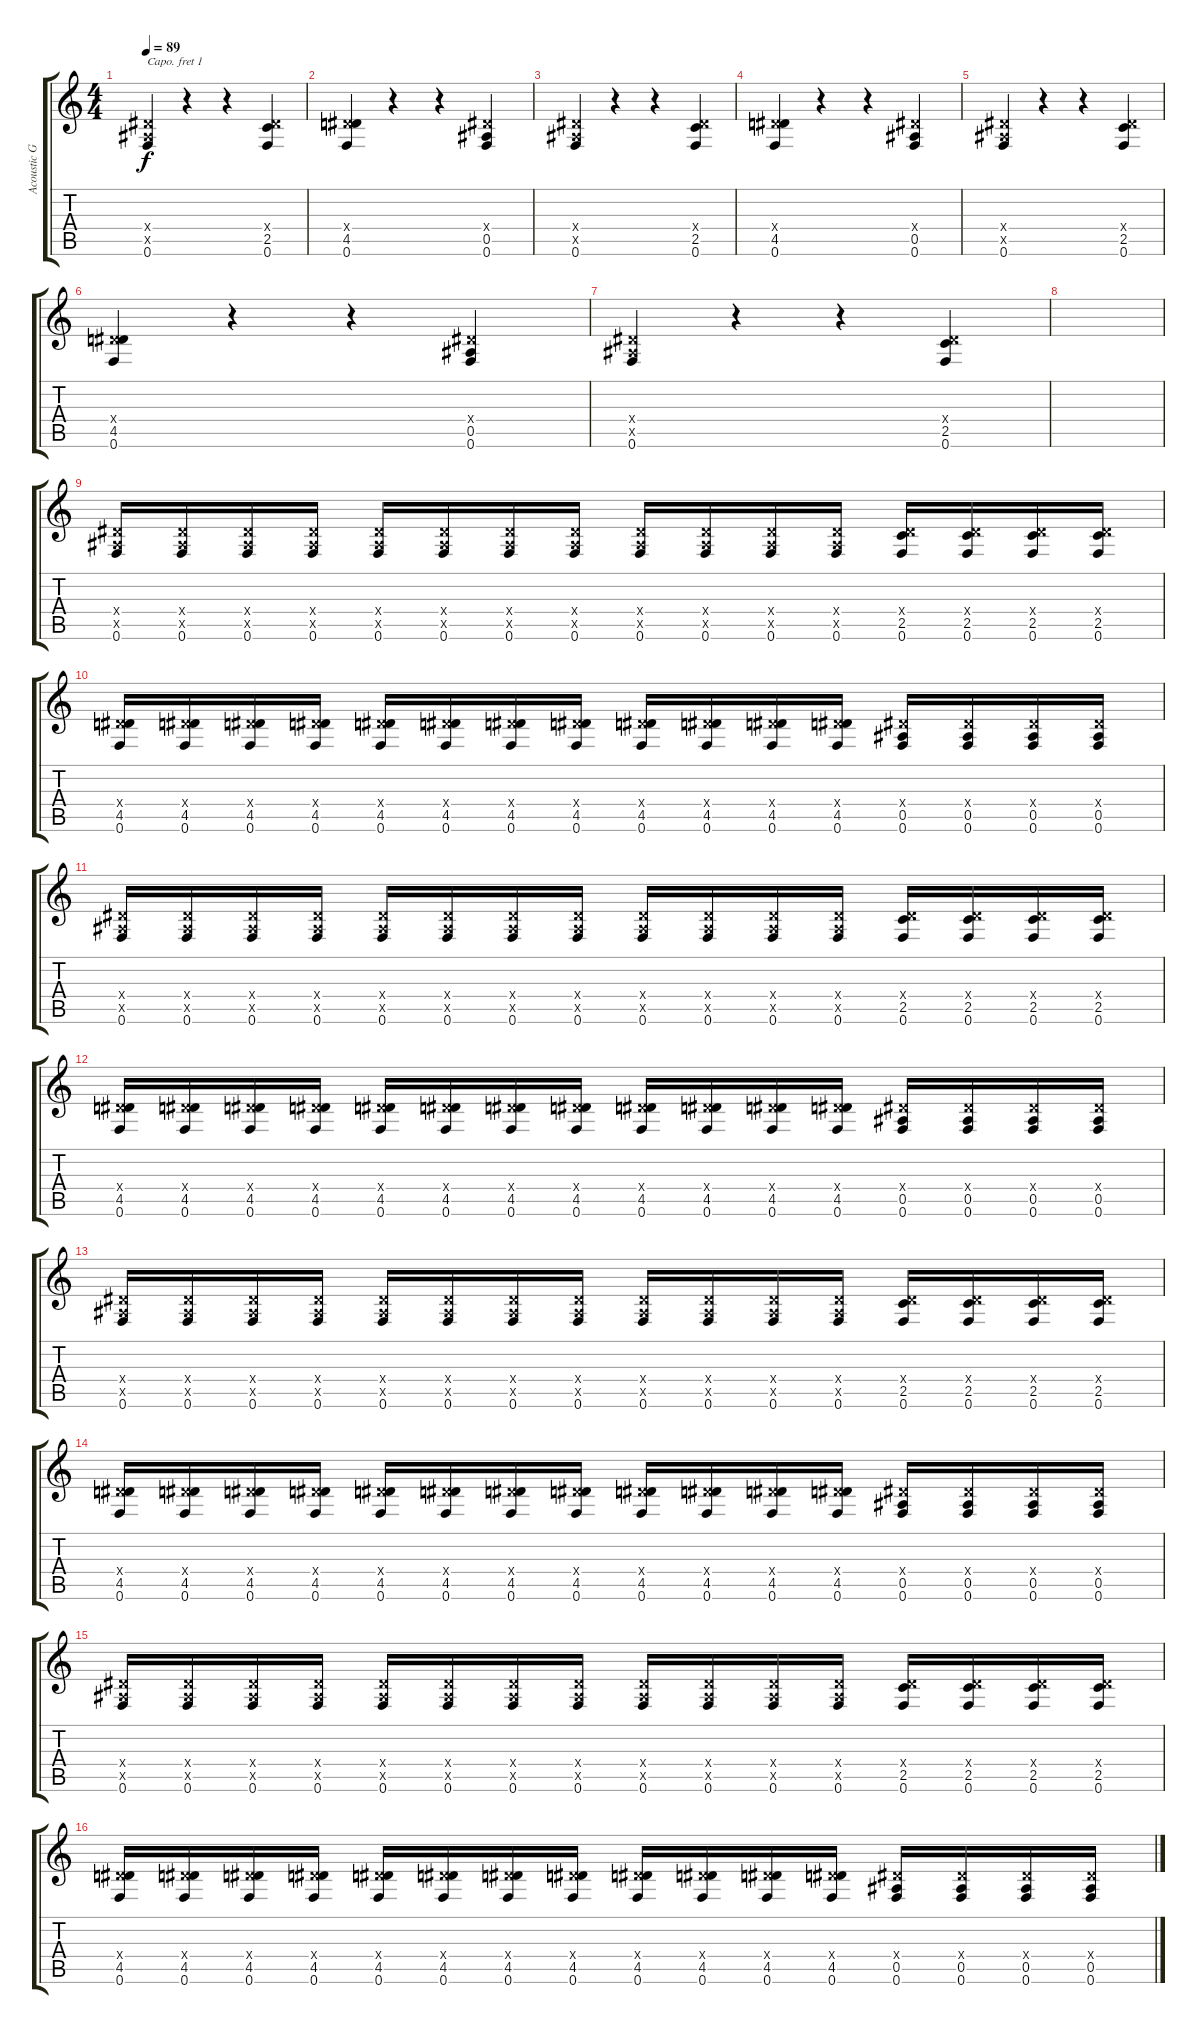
\track ("Acoustic Guitar" "Acoustic G") {instrument acousticguitarsteel}
\staff {score tabs}
\capo 1
\tuning (E4 B3 G3 D3 A2 E2) {hide}
\ts (4 4)
\tempo 89
\clef g2
\ks c
(0.4{x} 0.5{x} 0.6).4{dy f} r.4 r.4 (0.4{x} 2.5 0.6).4 |
(0.4{x} 4.5 0.6).4 r.4 r.4 (0.4{x} 0.5 0.6).4 |
(0.4{x} 0.5{x} 0.6).4 r.4 r.4 (0.4{x} 2.5 0.6).4 |
(0.4{x} 4.5 0.6).4 r.4 r.4 (0.4{x} 0.5 0.6).4 |
(0.4{x} 0.5{x} 0.6).4 r.4 r.4 (0.4{x} 2.5 0.6).4 |
(0.4{x} 4.5 0.6).4 r.4 r.4 (0.4{x} 0.5 0.6).4 |
(0.4{x} 0.5{x} 0.6).4 r.4 r.4 (0.4{x} 2.5 0.6).4 |
|
(0.4{x} 0.5{x} 0.6).16 (0.4{x} 0.5{x} 0.6).16 (0.4{x} 0.5{x} 0.6).16 (0.4{x} 0.5{x} 0.6).16 (0.4{x} 0.5{x} 0.6).16 (0.4{x} 0.5{x} 0.6).16 (0.4{x} 0.5{x} 0.6).16 (0.4{x} 0.5{x} 0.6).16 (0.4{x} 0.5{x} 0.6).16 (0.4{x} 0.5{x} 0.6).16 (0.4{x} 0.5{x} 0.6).16 (0.4{x} 0.5{x} 0.6).16 (0.4{x} 2.5 0.6).16 (0.4{x} 2.5 0.6).16 (0.4{x} 2.5 0.6).16 (0.4{x} 2.5 0.6).16 |
(0.4{x} 4.5 0.6).16 (0.4{x} 4.5 0.6).16 (0.4{x} 4.5 0.6).16 (0.4{x} 4.5 0.6).16 (0.4{x} 4.5 0.6).16 (0.4{x} 4.5 0.6).16 (0.4{x} 4.5 0.6).16 (0.4{x} 4.5 0.6).16 (0.4{x} 4.5 0.6).16 (0.4{x} 4.5 0.6).16 (0.4{x} 4.5 0.6).16 (0.4{x} 4.5 0.6).16 (0.4{x} 0.5 0.6).16 (0.4{x} 0.5 0.6).16 (0.4{x} 0.5 0.6).16 (0.4{x} 0.5 0.6).16 |
(0.4{x} 0.5{x} 0.6).16 (0.4{x} 0.5{x} 0.6).16 (0.4{x} 0.5{x} 0.6).16 (0.4{x} 0.5{x} 0.6).16 (0.4{x} 0.5{x} 0.6).16 (0.4{x} 0.5{x} 0.6).16 (0.4{x} 0.5{x} 0.6).16 (0.4{x} 0.5{x} 0.6).16 (0.4{x} 0.5{x} 0.6).16 (0.4{x} 0.5{x} 0.6).16 (0.4{x} 0.5{x} 0.6).16 (0.4{x} 0.5{x} 0.6).16 (0.4{x} 2.5 0.6).16 (0.4{x} 2.5 0.6).16 (0.4{x} 2.5 0.6).16 (0.4{x} 2.5 0.6).16 |
(0.4{x} 4.5 0.6).16 (0.4{x} 4.5 0.6).16 (0.4{x} 4.5 0.6).16 (0.4{x} 4.5 0.6).16 (0.4{x} 4.5 0.6).16 (0.4{x} 4.5 0.6).16 (0.4{x} 4.5 0.6).16 (0.4{x} 4.5 0.6).16 (0.4{x} 4.5 0.6).16 (0.4{x} 4.5 0.6).16 (0.4{x} 4.5 0.6).16 (0.4{x} 4.5 0.6).16 (0.4{x} 0.5 0.6).16 (0.4{x} 0.5 0.6).16 (0.4{x} 0.5 0.6).16 (0.4{x} 0.5 0.6).16 |
(0.4{x} 0.5{x} 0.6).16 (0.4{x} 0.5{x} 0.6).16 (0.4{x} 0.5{x} 0.6).16 (0.4{x} 0.5{x} 0.6).16 (0.4{x} 0.5{x} 0.6).16 (0.4{x} 0.5{x} 0.6).16 (0.4{x} 0.5{x} 0.6).16 (0.4{x} 0.5{x} 0.6).16 (0.4{x} 0.5{x} 0.6).16 (0.4{x} 0.5{x} 0.6).16 (0.4{x} 0.5{x} 0.6).16 (0.4{x} 0.5{x} 0.6).16 (0.4{x} 2.5 0.6).16 (0.4{x} 2.5 0.6).16 (0.4{x} 2.5 0.6).16 (0.4{x} 2.5 0.6).16 |
(0.4{x} 4.5 0.6).16 (0.4{x} 4.5 0.6).16 (0.4{x} 4.5 0.6).16 (0.4{x} 4.5 0.6).16 (0.4{x} 4.5 0.6).16 (0.4{x} 4.5 0.6).16 (0.4{x} 4.5 0.6).16 (0.4{x} 4.5 0.6).16 (0.4{x} 4.5 0.6).16 (0.4{x} 4.5 0.6).16 (0.4{x} 4.5 0.6).16 (0.4{x} 4.5 0.6).16 (0.4{x} 0.5 0.6).16 (0.4{x} 0.5 0.6).16 (0.4{x} 0.5 0.6).16 (0.4{x} 0.5 0.6).16 |
(0.4{x} 0.5{x} 0.6).16 (0.4{x} 0.5{x} 0.6).16 (0.4{x} 0.5{x} 0.6).16 (0.4{x} 0.5{x} 0.6).16 (0.4{x} 0.5{x} 0.6).16 (0.4{x} 0.5{x} 0.6).16 (0.4{x} 0.5{x} 0.6).16 (0.4{x} 0.5{x} 0.6).16 (0.4{x} 0.5{x} 0.6).16 (0.4{x} 0.5{x} 0.6).16 (0.4{x} 0.5{x} 0.6).16 (0.4{x} 0.5{x} 0.6).16 (0.4{x} 2.5 0.6).16 (0.4{x} 2.5 0.6).16 (0.4{x} 2.5 0.6).16 (0.4{x} 2.5 0.6).16 |
(0.4{x} 4.5 0.6).16 (0.4{x} 4.5 0.6).16 (0.4{x} 4.5 0.6).16 (0.4{x} 4.5 0.6).16 (0.4{x} 4.5 0.6).16 (0.4{x} 4.5 0.6).16 (0.4{x} 4.5 0.6).16 (0.4{x} 4.5 0.6).16 (0.4{x} 4.5 0.6).16 (0.4{x} 4.5 0.6).16 (0.4{x} 4.5 0.6).16 (0.4{x} 4.5 0.6).16 (0.4{x} 0.5 0.6).16 (0.4{x} 0.5 0.6).16 (0.4{x} 0.5 0.6).16 (0.4{x} 0.5 0.6).16
